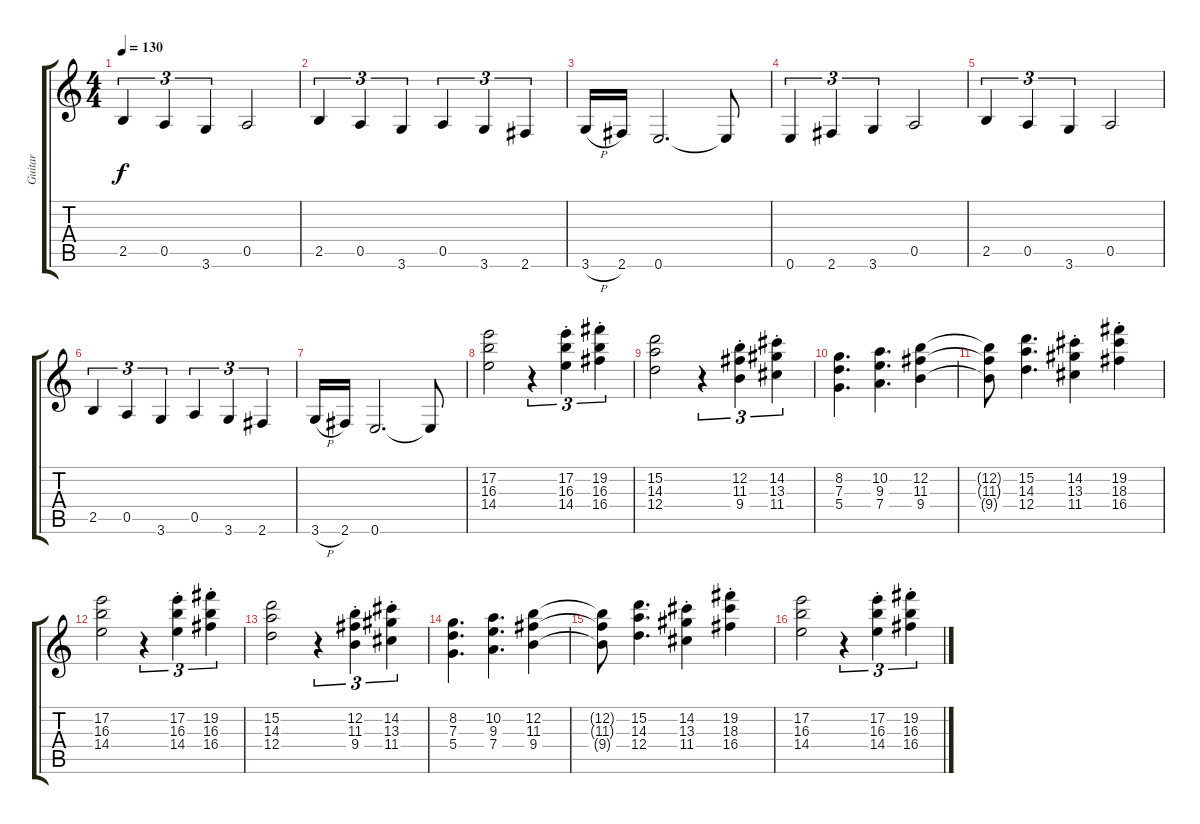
\track ("Guitar" "Guitar") {instrument overdrivenguitar}
\staff {score tabs}
\tuning (E4 B3 G3 D3 A2 E2) {hide}
\ts (4 4)
\tempo 130
\clef g2
\ks c
2.5.4{tu (3 2) dy f} 0.5.4{tu (3 2)} 3.6.4{tu (3 2)} 0.5.2 |
2.5.4{tu (3 2)} 0.5.4{tu (3 2)} 3.6.4{tu (3 2)} 0.5.4{tu (3 2)} 3.6.4{tu (3 2)} 2.6.4{tu (3 2)} |
3.6{h}.16 2.6.16 0.6.2{d} 0.6{t}.8 |
0.6.4{tu (3 2)} 2.6.4{tu (3 2)} 3.6.4{tu (3 2)} 0.5.2 |
2.5.4{tu (3 2)} 0.5.4{tu (3 2)} 3.6.4{tu (3 2)} 0.5.2 |
2.5.4{tu (3 2)} 0.5.4{tu (3 2)} 3.6.4{tu (3 2)} 0.5.4{tu (3 2)} 3.6.4{tu (3 2)} 2.6.4{tu (3 2)} |
3.6{h}.16 2.6.16 0.6.2{d} 0.6{t}.8 |
(17.2 16.3 14.4).2 r.4{tu (3 2)} (17.2{st} 16.3{st} 14.4{st}).4{tu (3 2)} (19.2{st} 16.3{st} 16.4{st}).4{tu (3 2)} |
(15.2 14.3 12.4).2 r.4{tu (3 2)} (12.2{st} 11.3{st} 9.4{st}).4{tu (3 2)} (14.2{st} 13.3{st} 11.4{st}).4{tu (3 2)} |
(8.2 7.3 5.4).4{d} (10.2 9.3 7.4).4{d} (12.2 11.3 9.4).4 |
(12.2{t} 11.3{t} 9.4{t}).8 (15.2 14.3 12.4).4{d} (14.2{st} 13.3{st} 11.4{st}).4 (19.2{st} 18.3{st} 16.4{st}).4 |
(17.2 16.3 14.4).2 r.4{tu (3 2)} (17.2{st} 16.3{st} 14.4{st}).4{tu (3 2)} (19.2{st} 16.3{st} 16.4{st}).4{tu (3 2)} |
(15.2 14.3 12.4).2 r.4{tu (3 2)} (12.2{st} 11.3{st} 9.4{st}).4{tu (3 2)} (14.2{st} 13.3{st} 11.4{st}).4{tu (3 2)} |
(8.2 7.3 5.4).4{d} (10.2 9.3 7.4).4{d} (12.2 11.3 9.4).4 |
(12.2{t} 11.3{t} 9.4{t}).8 (15.2 14.3 12.4).4{d} (14.2{st} 13.3{st} 11.4{st}).4 (19.2{st} 18.3{st} 16.4{st}).4 |
(17.2 16.3 14.4).2 r.4{tu (3 2)} (17.2{st} 16.3{st} 14.4{st}).4{tu (3 2)} (19.2{st} 16.3{st} 16.4{st}).4{tu (3 2)}
